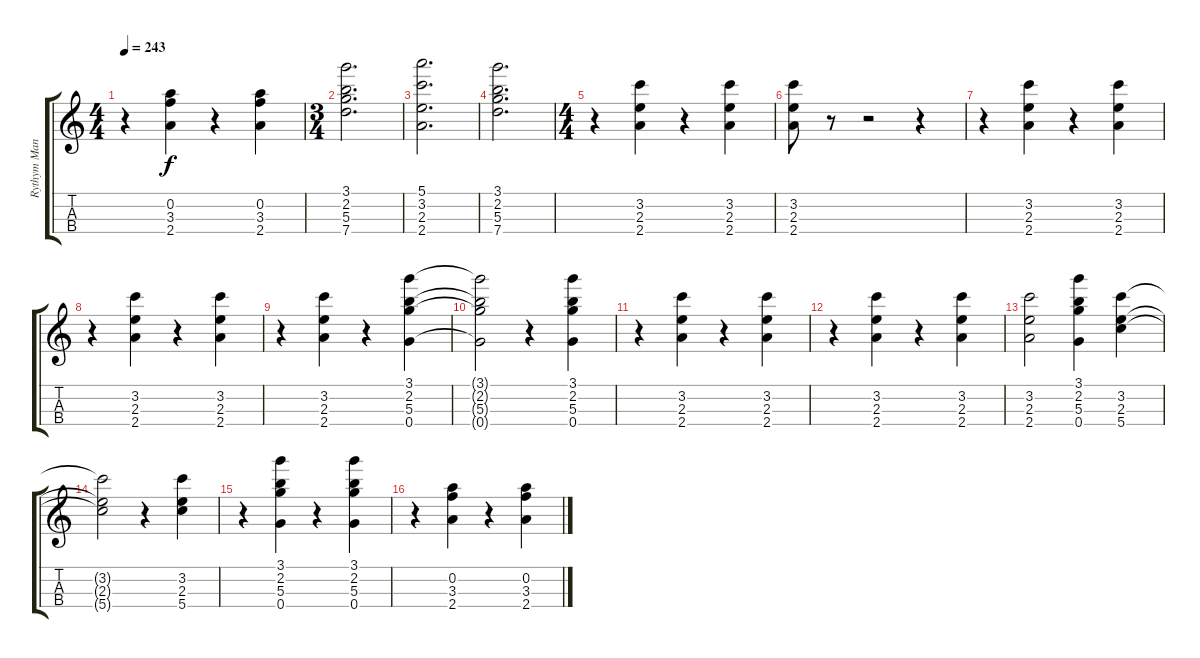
\track ("Rythym Mandolin" "Rythym Man") {instrument banjo}
\staff {score tabs}
\tuning (E5 A4 D4 G3) {hide}
\displaytranspose 12
\ts (4 4)
\tempo 243
\clef g2
\ks c
r.4{dy f} (0.2 3.3 2.4).4 r.4 (0.2 3.3 2.4).4 |
\ts (3 4)
(3.1 2.2 5.3 7.4).2{d} |
(5.1 3.2 2.3 2.4).2{d} |
(3.1 2.2 5.3 7.4).2{d} |
\ts (4 4)
r.4 (3.2 2.3 2.4).4 r.4 (3.2 2.3 2.4).4 |
(3.2 2.3 2.4).8 r.8 r.2 r.4 |
r.4 (3.2 2.3 2.4).4 r.4 (3.2 2.3 2.4).4 |
r.4 (3.2 2.3 2.4).4 r.4 (3.2 2.3 2.4).4 |
r.4 (3.2 2.3 2.4).4 r.4 (3.1 2.2 5.3 0.4).4 |
(3.1{t} 2.2{t} 5.3{t} 0.4{t}).2 r.4 (3.1 2.2 5.3 0.4).4 |
r.4 (3.2 2.3 2.4).4 r.4 (3.2 2.3 2.4).4 |
r.4 (3.2 2.3 2.4).4 r.4 (3.2 2.3 2.4).4 |
(3.2 2.3 2.4).2 (3.1 2.2 5.3 0.4).4 (3.2 2.3 5.4).4 |
(3.2{t} 2.3{t} 5.4{t}).2 r.4 (3.2 2.3 5.4).4 |
r.4 (3.1 2.2 5.3 0.4).4 r.4 (3.1 2.2 5.3 0.4).4 |
r.4 (0.2 3.3 2.4).4 r.4 (0.2 3.3 2.4).4
